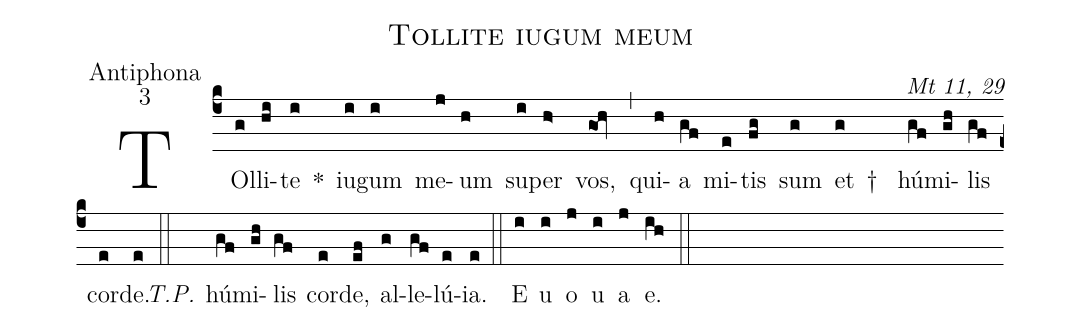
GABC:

name:Tollite iugum meum;
office-part:Antiphona;
mode:3;
commentary:Mt 11, 29;
%%
(c4)TOl(g)li(hi)te(i) *() iu(i)gum(i) me(j)um(h) su(i)per(h>) vos,(goh) (,) qui(h)a(gf) mi(e)tis(fg) sum(g) et(g) † () hú(gf)mi(gh)lis(gf) cor(e)de.(e) (::) <i>T.P.</i>() hú(gf)mi(gh)lis(gf) cor(e)de,(ef) al(g)le(gf)lú(e)ia.(e) (::)
E(i) u(i) o(j) u(i) a(j) e.(ih) (::)
